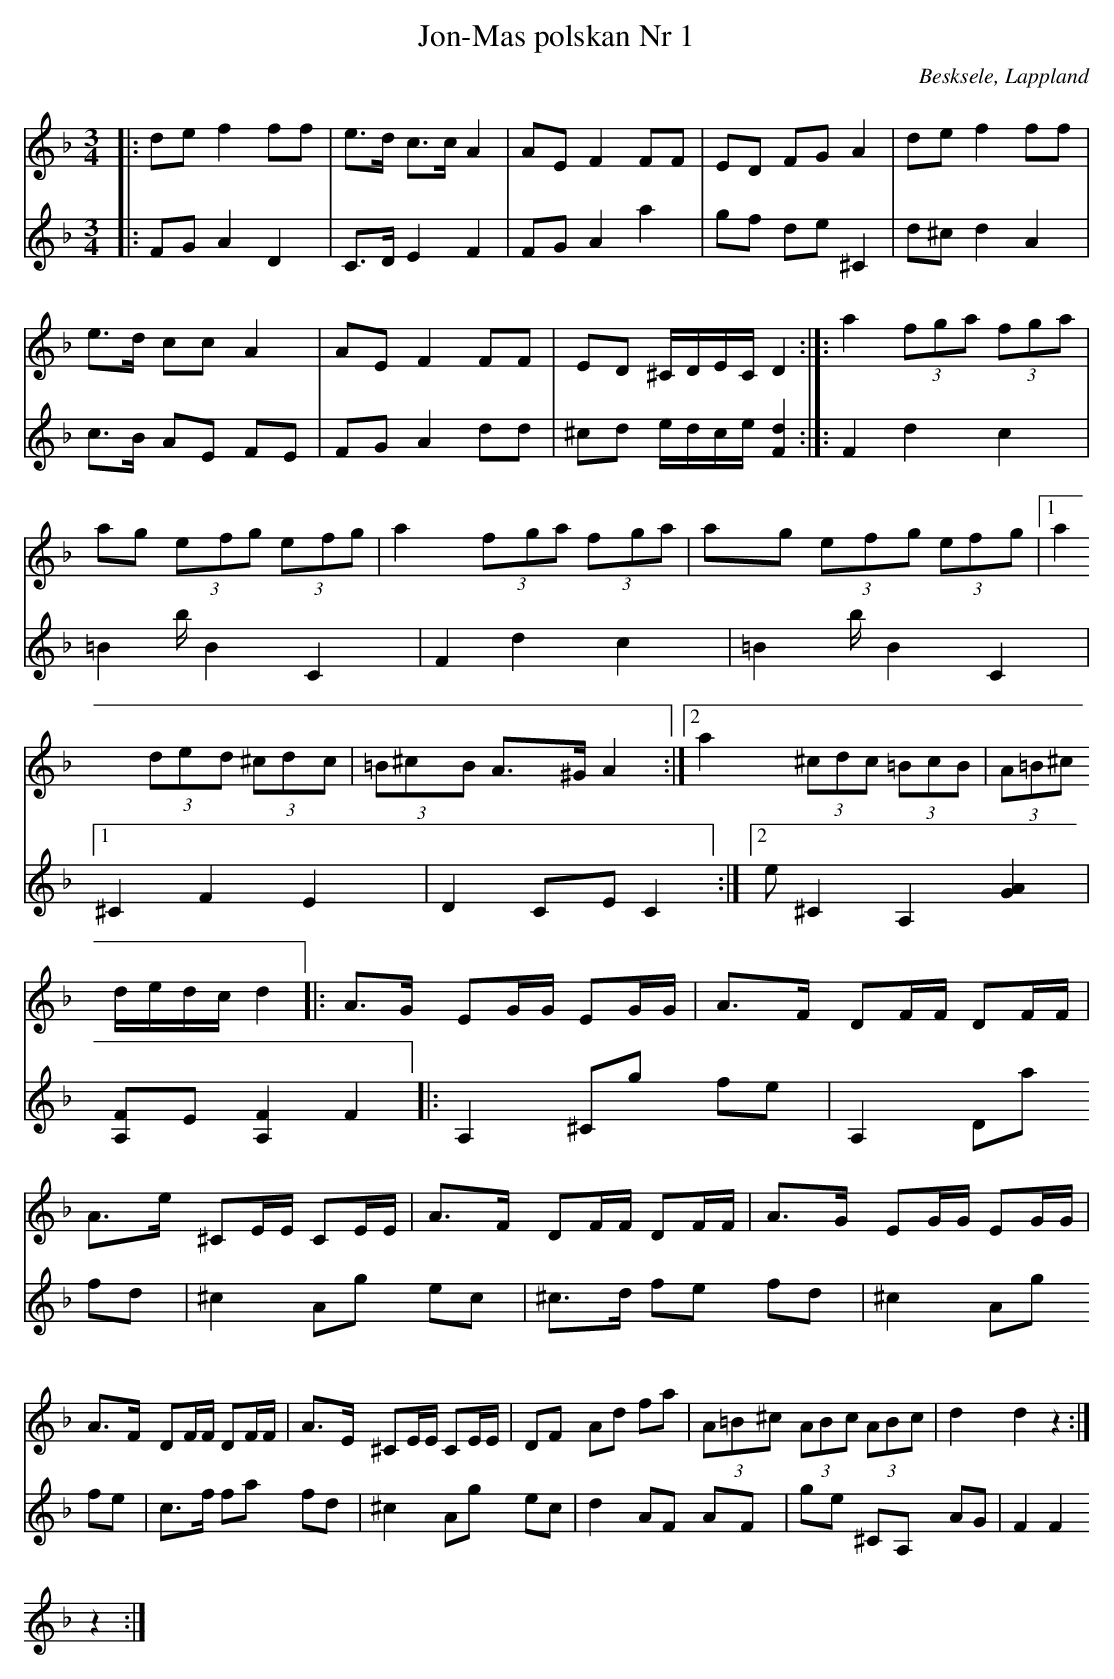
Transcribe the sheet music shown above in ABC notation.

X:1
T:Jon-Mas polskan Nr 1
O: Besksele, Lappland
M:3/4
L:1/16
K:Dm
V:1
|: d2e2 f4 f2f2 | e3d c3c A4 | A2E2 F4 F2F2 | E2D2 F2G2 A4 | d2e2 f4 f2f2 | e3d c2c2 A4 | A2E2 F4 F2F2 | E2D2 ^CDEC D4 :|]: a4 (3f2g2a2 (3f2g2a2 | a2g2 (3e2f2g2 (3e2f2g2 | a4 (3f2g2a2 (3f2g2a2 | a2g2 (3e2f2g2 (3e2f2g2 |1 a4 (3d2e2d2 (3^c2d2c2 | (3=B2^c2B2 A3^G A4 :|2 a4 (3^c2d2c2 (3=B2c2B2 | (3A2=B2^c2 dedc d4 |: A3G E2GG E2GG | A3F D2FF D2FF | A3e ^C2EE C2EE | A3F D2FF D2FF | A3G E2GG E2GG | A3F D2FF D2FF | A3E ^C2EE C2EE  | D2F2 A2d2 f2a2 | (3A2=B2^c2 (3A2B2c2 (3A2B2c2 | d4 d4 z4 :|
V:2
|: F2G2 A4 D4 | C3D E4 F4 | F2G2 A4 a4 | g2f2 d2e2 ^C4 | d2^c2 d4 A4 | c3B A2E2 F2E2 | F2G2 A4 d2d2 | ^c2d2 edce [F4d4] :|]: F4 d4 c4 | =B4 bB4 C4 | F4 d4 c4 | =B4 bB4 C4 |1 ^C4 F4 E4 | D4 C2E2 C4 :|2e2  ^C4 A,4 [A4G4] | [A,2F2]E2 [A,4F4] F4 |: A,4 ^C2g2 f2e2 | A,4 D2a2 f2d2 | ^c4 A2g2 e2c2 |^c3d f2e2 f2d2 |^c4 A2g2 f2e2 | c3f f2a2 f2d2 | ^c4 A2g2 e2c2 | d4 A2F2 A2F2 | g2e2 ^C2A,2 A2G2 | F4 F4 z4 :|
